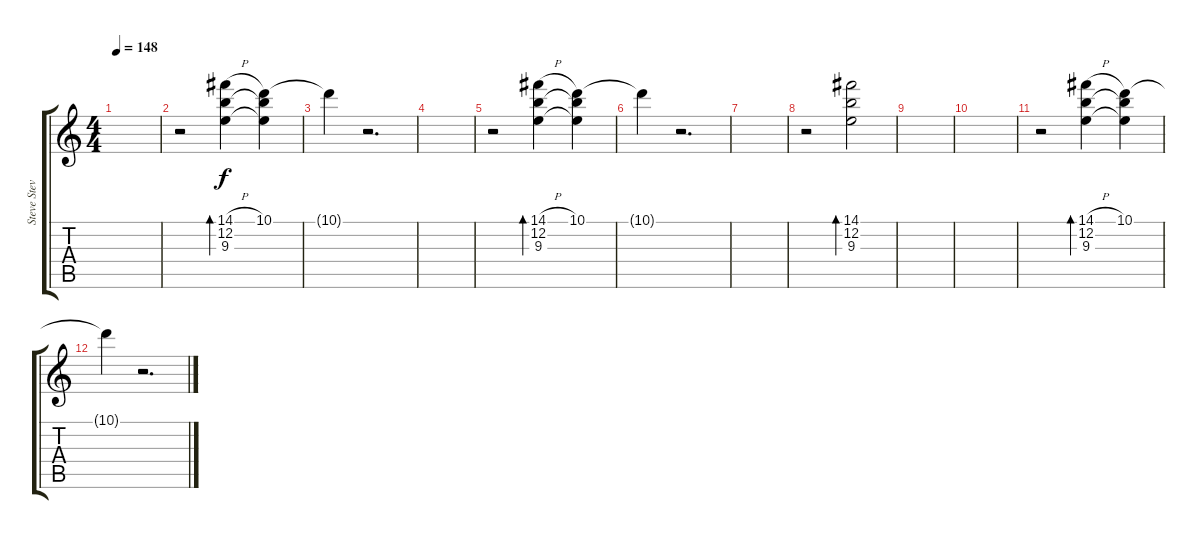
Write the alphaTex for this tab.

\track ("Steve Stevens" "Steve Stev") {instrument acousticguitarsteel}
\staff {score tabs}
\tuning (E4 B3 G3 D3 A2 E2) {hide}
\ts (4 4)
\tempo 148
\clef g2
\ks c
|
r.2 (14.1{h} 12.2 9.3).4{bd 480} (10.1 12.2{t} 9.3{t}).4 |
10.1{t}.4 r.2{d} |
|
r.2 (14.1{h} 12.2 9.3).4{bd 480} (10.1 12.2{t} 9.3{t}).4 |
10.1{t}.4 r.2{d} |
|
r.2 (14.1 12.2 9.3).2{bd 480} |
|
|
r.2 (14.1{h} 12.2 9.3).4{bd 480} (10.1 12.2{t} 9.3{t}).4 |
10.1{t}.4 r.2{d}
